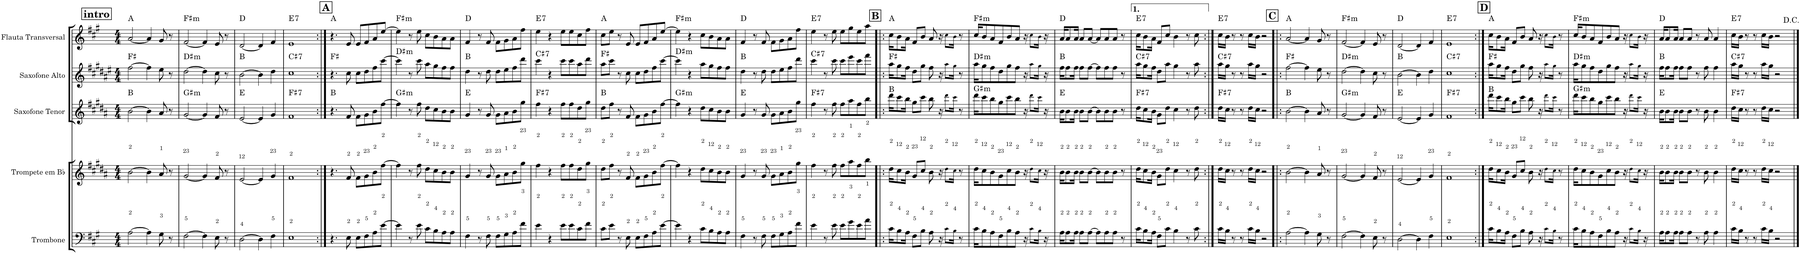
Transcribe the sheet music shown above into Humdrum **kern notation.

**kern	**kern	**kern	**harte	**kern	**harte	**kern	**harte
*part5	*part4	*part3	*part3	*part2	*part2	*part1	*part1
*staff5	*staff4	*staff3	*	*staff2	*	*staff1	*
*I"Trombone	*I"Trompete em Bb	*I"Saxofone Tenor	*	*I"Saxofone Alto	*	*I"Flauta Transversal	*
*I'Tbn.	*I'Tpt. em Bb	*I'Sax. Tn.	*	*	*	*I'Fl.	*
*clefF4	*clefG2	*clefG2	*	*clefG2	*	*clefG2	*
*	*Trd1c2	*Trd8c14	*	*Trd5c9	*	*	*
*k[f#c#g#]	*k[f#c#g#d#a#]	*k[f#c#g#d#a#]	*	*k[f#c#g#d#a#e#]	*	*k[f#c#g#]	*
*M4/4	*M4/4	*M4/4	*	*M4/4	*	*M4/4	*
!!LO:REH:place=s1:a:B:cj:fs=14:t=intro
=1	=1	=1	=1	=1	=1	=1	=1
[2A\	[2b\	[2b\	B:maj	[2ff#\	F#:maj	[2a/	A:maj
4A\]	4b\]	4b\]	.	4ff#\]	.	4a/]	.
8G#\	8a#/	8a#/	.	8ee#\	.	8g#/	.
8r	8r	8r	.	8r	.	8r	.
=2	=2	=2	=2	=2	=2	=2	=2
!	!	!	!LO:H:kt=m	!	!LO:H:kt=m	!	!LO:H:kt=m
[2F#\	[2g#/	[2g#/	G#:min	[2dd#\	D#:min	[2f#/	F#:min
4F#\]	4g#/]	4g#/]	.	4dd#\]	.	4f#/]	.
8E\	8f#/	8f#/	.	8cc#\	.	8e/	.
8r	8r	8r	.	8r	.	8r	.
=3	=3	=3	=3	=3	=3	=3	=3
[2D\	[2e/	[2e/	E:maj	[2b\	B:maj	[2d/	D:maj
4D\]	4e/]	4e/]	.	4b\]	.	4d/]	.
4F#\	4g#/	4g#/	.	4dd#\	.	4f#/	.
=4	=4	=4	=4	=4	=4	=4	=4
!	!	!	!LO:H:kt=7	!	!LO:H:kt=7	!	!LO:H:kt=7
1E	1f#	1f#	F#:7	1cc#	C#:7	1e	E:7
!!LO:REH:place=s1:a:B:cj:fs=14:t=A
=5:|!	=5:|!	=5:|!	=5:|!	=5:|!	=5:|!	=5:|!	=5:|!
4.r	4.r	4.r	B:maj	4.r	F#:maj	4.r	A:maj
8E\	8f#/	8f#/	.	8cc#\	.	8e/	.
8E\L	8f#\L	8f#\L	.	8cc#\L	.	8e/L	.
8F#\	8g#\	8g#\	.	8dd#\	.	8f#/	.
8A\	8b\	8b\	.	8ff#\	.	8a/	.
[8e\J	[8ff#\J	[8ff#\J	.	[8ccc#\J	.	[8ee/J	.
=6	=6	=6	=6	=6	=6	=6	=6
!	!	!	!LO:H:kt=m	!	!LO:H:kt=m	!	!LO:H:kt=m
4e\]	4ff#\]	4ff#\]	G#:min	4ccc#\]	D#:min	4ee\]	F#:min
8r	8r	8r	.	8r	.	8r	.
8e\	8ff#\	8ff#\	.	8ccc#\	.	8ee\	.
8c#\L	8dd#\L	8dd#\L	.	8aa#\L	.	8cc#\L	.
8B\	8cc#\	8cc#\	.	8gg#\	.	8b\	.
8A\	8b\	8b\	.	8ff#\	.	8a\	.
8A\J	8b\J	8b\J	.	8ff#\J	.	8a\J	.
=7	=7	=7	=7	=7	=7	=7	=7
4F#\	4g#/	4g#/	E:maj	4dd#\	B:maj	4f#/	D:maj
8r	8r	8r	.	8r	.	8r	.
8F#\	8g#/	8g#/	.	8dd#\	.	8f#/	.
8F#\L	8g#\L	8g#\L	.	8dd#\L	.	8f#\L	.
8G#\	8a#\	8a#\	.	8ee#\	.	8g#\	.
8A\	8b\	8b\	.	8ff#\	.	8a\	.
8f#\J	8gg#\J	8gg#\J	.	8ddd#\J	.	8ff#\J	.
=8	=8	=8	=8	=8	=8	=8	=8
!	!	!	!LO:H:kt=7	!	!LO:H:kt=7	!	!LO:H:kt=7
4e\	4ff#\	4ff#\	F#:7	4ccc#\	C#:7	4ee\	E:7
4r	4r	4r	.	4r	.	4r	.
8e\L	8ff#\L	8ff#\L	.	8ccc#\L	.	8ee\L	.
8e\	8ff#\	8ff#\	.	8ccc#\	.	8ee\	.
8c#\	8dd#\	8dd#\	.	8aa#\	.	8cc#\	.
8f#\J	8gg#\J	8gg#\J	.	8ddd#\J	.	8ff#\J	.
=9	=9	=9	=9	=9	=9	=9	=9
8c#\L	8dd#\L	8dd#\L	B:maj	8aa#\L	F#:maj	8cc#\L	A:maj
8e\J	8ff#\J	8ff#\J	.	8ccc#\J	.	8ee\J	.
8r	8r	8r	.	8r	.	8r	.
8E\	8f#/	8f#/	.	8cc#\	.	8e/	.
8E\L	8f#\L	8f#\L	.	8cc#\L	.	8e/L	.
8F#\	8g#\	8g#\	.	8dd#\	.	8f#/	.
8A\	8b\	8b\	.	8ff#\	.	8a/	.
[8e\J	[8ff#\J	[8ff#\J	.	[8ccc#\J	.	[8ee/J	.
=10	=10	=10	=10	=10	=10	=10	=10
!	!	!	!LO:H:kt=m	!	!LO:H:kt=m	!	!LO:H:kt=m
4e\]	4ff#\]	4ff#\]	G#:min	4ccc#\]	D#:min	4ee\]	F#:min
4r	4r	4r	.	4r	.	4r	.
8c#\L	8dd#\L	8dd#\L	.	8aa#\L	.	8cc#\L	.
8B\	8cc#\	8cc#\	.	8gg#\	.	8b\	.
8A\	8b\	8b\	.	8ff#\	.	8a\	.
8A\J	8b\J	8b\J	.	8ff#\J	.	8a\J	.
=11	=11	=11	=11	=11	=11	=11	=11
4F#\	4g#/	4g#/	E:maj	4dd#\	B:maj	4f#/	D:maj
8r	8r	8r	.	8r	.	8r	.
8F#\	8g#/	8g#/	.	8dd#\	.	8f#/	.
8F#\L	8g#\L	8g#\L	.	8dd#\L	.	8f#\L	.
8G#\	8a#\	8a#\	.	8ee#\	.	8g#\	.
8A\	8b\	8b\	.	8ff#\	.	8a\	.
8f#\J	8gg#\J	8gg#\J	.	8ddd#\J	.	8ff#\J	.
=12	=12	=12	=12	=12	=12	=12	=12
!	!	!	!LO:H:kt=7	!	!LO:H:kt=7	!	!LO:H:kt=7
4e\	4ff#\	4ff#\	F#:7	4ccc#\	C#:7	4ee\	E:7
8r	8r	8r	.	8r	.	8r	.
8e\	8ff#\	8ff#\	.	8ccc#\	.	8ee\	.
8e\L	8ff#\L	8ff#\L	.	8ccc#\L	.	8ee\L	.
8g#\	8aa#\	8aa#\	.	8eee#\	.	8gg#\	.
8e\	8ff#\	8ff#\	.	8ccc#\	.	8ee\	.
8a\J	8bb\J	8bb\J	.	8fff#\J	.	8aa\J	.
!!LO:REH:place=s1:a:B:cj:fs=14:t=B
=13!|:	=13!|:	=13!|:	=13!|:	=13!|:	=13!|:	=13!|:	=13!|:
16c#\KL	16dd#\KL	16ddd#\KL	B:maj	16aa#\KL	F#:maj	16cc#\KL	A:maj
8B\	8cc#\	8ccc#\	.	8gg#\	.	8b\	.
16A\Jk	16b\Jk	16bb\Jk	.	16ff#\Jk	.	16a\Jk	.
8F#\L	8g#/L	8gg#\L	.	8dd#\L	.	8f#/L	.
8B\J	8cc#/J	8ccc#\J	.	8gg#\J	.	8b/J	.
8A\	8b\	8bb\	.	8ff#\	.	8a/	.
16r	16r	16r	.	16r	.	16r	.
8c#!\L	8dd#!\L	8ddd#!\L	.	8aa#!\L	.	8cc#!\L	.
16B!\Jk	16cc#!\Jk	16ccc#!\Jk	.	16gg#!\Jk	.	16b!\Jk	.
8r	8r	8r	.	8r	.	8r	.
=14	=14	=14	=14	=14	=14	=14	=14
!	!	!	!LO:H:kt=m	!	!LO:H:kt=m	!	!LO:H:kt=m
16c#\KL	16dd#\KL	16ddd#\KL	G#:min	16aa#\KL	D#:min	16cc#/KL	F#:min
8B\	8cc#\	8ccc#\	.	8gg#\	.	8b/	.
8A\	8b\	8bb\	.	8ff#\	.	8a/	.
8F#\	8g#\	8gg#\	.	8dd#\	.	8f#/	.
8B\	8cc#\	8ccc#\	.	8gg#\	.	8b/	.
8A\J	8b\J	8bb\J	.	8ff#\J	.	8a/J	.
16r	16r	16r	.	16r	.	16r	.
8c#!\L	8dd#!\L	8ddd#!\L	.	8aa#!\L	.	8cc#!\L	.
16B!\Jk	16cc#!\Jk	16ccc#!\Jk	.	16gg#!\Jk	.	16b!\Jk	.
16r	16r	16r	.	16r	.	16r	.
=15	=15	=15	=15	=15	=15	=15	=15
16A\KL	16b\KL	16b\KL	E:maj	16ff#\KL	B:maj	16a/KL	D:maj
8A\	8b\	8b\	.	8ff#\	.	8a/	.
16A\Jk	16b\Jk	16b\Jk	.	16ff#\Jk	.	16a/Jk	.
8A\L	8b\L	8b\L	.	8ff#\L	.	8a/L	.
[8A\J	[8b\J	[8b\J	.	[8ff#\J	.	[8a/J	.
8A\L]	8b\L]	8b\L]	.	8ff#\L]	.	8a/L]	.
8A\	8b\	8b\	.	8ff#\	.	8a/	.
8A\J	8b\J	8b\J	.	8ff#\J	.	8a/J	.
8r	8r	8r	.	8r	.	8r	.
=16	=16	=16	=16	=16	=16	=16	=16
!	!	!	!LO:H:kt=7	!	!LO:H:kt=7	!	!LO:H:kt=7
16c#\KL	16dd#\KL	16dd#\KL	F#:7	16aa#\KL	C#:7	16cc#\KL	E:7
8B\	8cc#\	8cc#\	.	8gg#\	.	8b\	.
16A\Jk	16b\Jk	16b\Jk	.	16ff#\Jk	.	16a\Jk	.
8F#\L	8g#\L	8g#\L	.	8dd#\L	.	8f#/L	.
8c#\J	8dd#\J	8dd#\J	.	8aa#\J	.	8cc#/J	.
4B\	4cc#\	4cc#\	.	4gg#\	.	4b\	.
8r	8r	8r	.	8r	.	8r	.
8c#\	8dd#\	8dd#\	.	8aa#\	.	8cc#\	.
=17:|!	=17:|!	=17:|!	=17:|!	=17:|!	=17:|!	=17:|!	=17:|!
!	!	!	!LO:H:kt=7	!	!LO:H:kt=7	!	!LO:H:kt=7
16c#\LL	16dd#\LL	16dd#\LL	F#:7	16aa#\LL	C#:7	16cc#\LL	E:7
16B\JJ	16cc#\JJ	16cc#\JJ	.	16gg#\JJ	.	16b\JJ	.
8r	8r	8r	.	8r	.	8r	.
8r	8r	8r	.	8r	.	8r	.
16c#\LL	16dd#\LL	16dd#\LL	.	16aa#\LL	.	16cc#\LL	.
16B\JJ	16cc#\JJ	16cc#\JJ	.	16gg#\JJ	.	16b\JJ	.
2r	2r	2r	.	2r	.	2r	.
!!LO:REH:place=s1:a:B:cj:fs=14:t=C
=18!|:	=18!|:	=18!|:	=18!|:	=18!|:	=18!|:	=18!|:	=18!|:
[2A\	[2b\	[2b\	B:maj	[2ff#\	F#:maj	[2a/	A:maj
4A\]	4b\]	4b\]	.	4ff#\]	.	4a/]	.
8G#\	8a#/	8a#/	.	8ee#\	.	8g#/	.
8r	8r	8r	.	8r	.	8r	.
=19	=19	=19	=19	=19	=19	=19	=19
!	!	!	!LO:H:kt=m	!	!LO:H:kt=m	!	!LO:H:kt=m
[2F#\	[2g#/	[2g#/	G#:min	[2dd#\	D#:min	[2f#/	F#:min
4F#\]	4g#/]	4g#/]	.	4dd#\]	.	4f#/]	.
8E\	8f#/	8f#/	.	8cc#\	.	8e/	.
8r	8r	8r	.	8r	.	8r	.
=20	=20	=20	=20	=20	=20	=20	=20
[2D\	[2e/	[2e/	E:maj	[2b\	B:maj	[2d/	D:maj
4D\]	4e/]	4e/]	.	4b\]	.	4d/]	.
4F#\	4g#/	4g#/	.	4dd#\	.	4f#/	.
=21	=21	=21	=21	=21	=21	=21	=21
!	!	!	!LO:H:kt=7	!	!LO:H:kt=7	!	!LO:H:kt=7
1E	1f#	1f#	F#:7	1cc#	C#:7	1e	E:7
!!LO:REH:place=s1:a:B:cj:fs=14:t=D
=22:|!	=22:|!	=22:|!	=22:|!	=22:|!	=22:|!	=22:|!	=22:|!
16c#\KL	16dd#\KL	16ddd#\KL	B:maj	16aa#\KL	F#:maj	16cc#\KL	A:maj
8B\	8cc#\	8ccc#\	.	8gg#\	.	8b\	.
16A\Jk	16b\Jk	16bb\Jk	.	16ff#\Jk	.	16a\Jk	.
8F#\L	8g#/L	8gg#\L	.	8dd#\L	.	8f#/L	.
8B\J	8cc#/J	8ccc#\J	.	8gg#\J	.	8b/J	.
8A\	8b\	8bb\	.	8ff#\	.	8a/	.
16r	16r	16r	.	16r	.	16r	.
8c#!\L	8dd#!\L	8ddd#!\L	.	8aa#!\L	.	8cc#!\L	.
16B!\Jk	16cc#!\Jk	16ccc#!\Jk	.	16gg#!\Jk	.	16b!\Jk	.
8r	8r	8r	.	8r	.	8r	.
=23	=23	=23	=23	=23	=23	=23	=23
!	!	!	!LO:H:kt=m	!	!LO:H:kt=m	!	!LO:H:kt=m
16c#\KL	16dd#\KL	16ddd#\KL	G#:min	16aa#\KL	D#:min	16cc#/KL	F#:min
8B\	8cc#\	8ccc#\	.	8gg#\	.	8b/	.
8A\	8b\	8bb\	.	8ff#\	.	8a/	.
8F#\	8g#\	8gg#\	.	8dd#\	.	8f#/	.
8B\	8cc#\	8ccc#\	.	8gg#\	.	8b/	.
8A\J	8b\J	8bb\J	.	8ff#\J	.	8a/J	.
16r	16r	16r	.	16r	.	16r	.
8c#!\L	8dd#!\L	8ddd#!\L	.	8aa#!\L	.	8cc#!\L	.
16B!\Jk	16cc#!\Jk	16ccc#!\Jk	.	16gg#!\Jk	.	16b!\Jk	.
16r	16r	16r	.	16r	.	16r	.
=24	=24	=24	=24	=24	=24	=24	=24
16A\KL	16b\KL	16b\KL	E:maj	16ff#\KL	B:maj	16a/KL	D:maj
8A\	8b\	8b\	.	8ff#\	.	8a/	.
16A\Jk	16b\Jk	16b\Jk	.	16ff#\Jk	.	16a/Jk	.
8A\L	8b\L	8b\L	.	8ff#\L	.	8a/L	.
8A\J	8b\J	8b\J	.	8ff#\J	.	8a/J	.
8r	8r	8r	.	8r	.	8r	.
8A\	8b\	8b\	.	8ff#\	.	8a/	.
4A\	4b\	4b\	.	4ff#\	.	4a/	.
=25	=25	=25	=25	=25	=25	=25	=25
!	!	!	!LO:H:kt=7	!	!LO:H:kt=7	!	!LO:H:kt=7
16c#\LL	16dd#\LL	16dd#\LL	F#:7	16aa#\LL	C#:7	16cc#\LL	E:7
16B\JJ	16cc#\JJ	16cc#\JJ	.	16gg#\JJ	.	16b\JJ	.
8r	8r	8r	.	8r	.	8r	.
8r	8r	8r	.	8r	.	8r	.
16c#\LL	16dd#\LL	16dd#\LL	.	16aa#\LL	.	16cc#\LL	.
16B\JJ	16cc#\JJ	16cc#\JJ	.	16gg#\JJ	.	16b\JJ	.
2r	2r	2r	.	2r	.	2r	.
==	==	==	==	==	==	==	==
*-	*-	*-	*-	*-	*-	*-	*-
